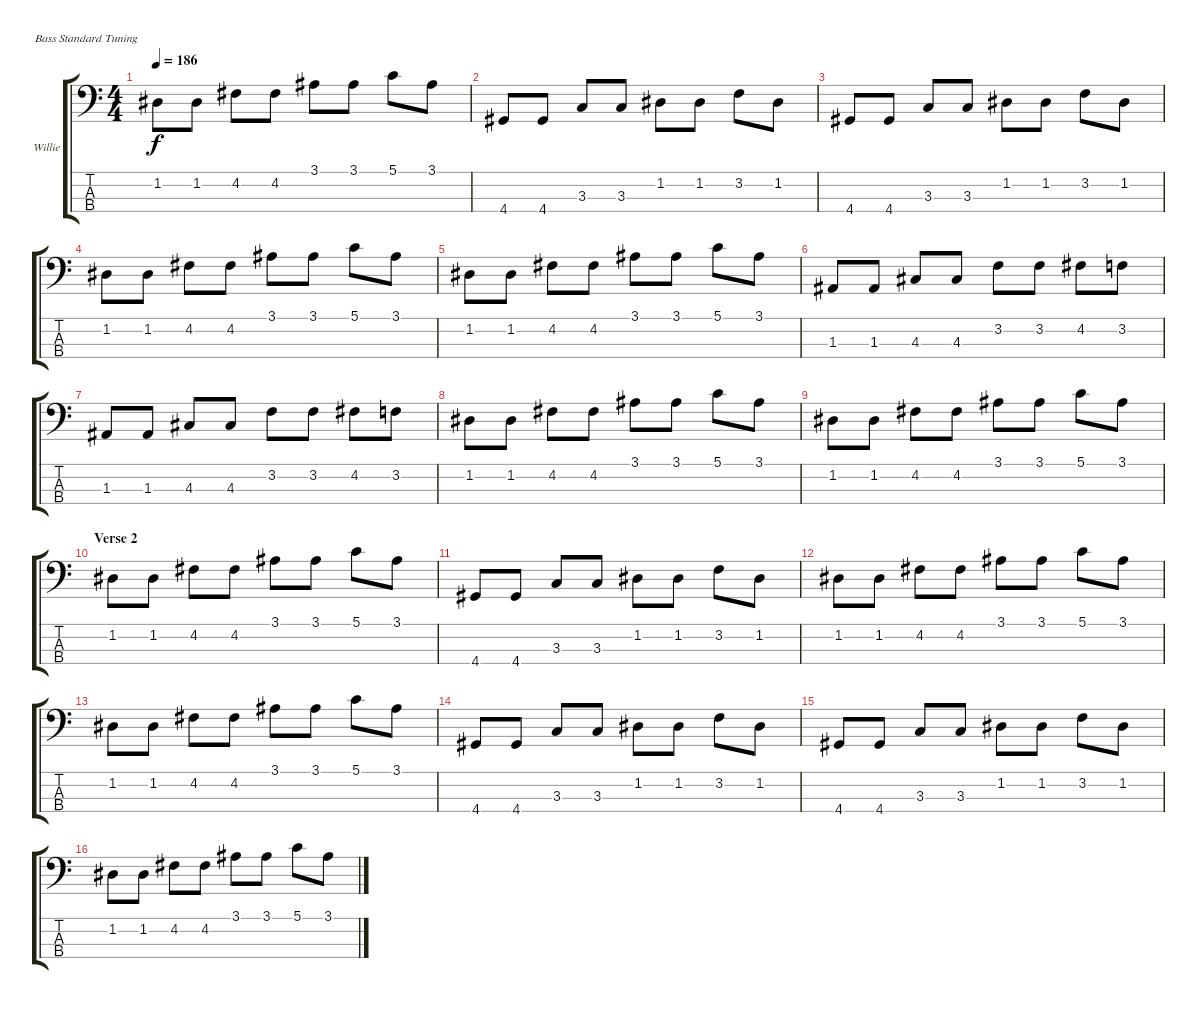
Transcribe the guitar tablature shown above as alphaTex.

\defaultSystemsLayout 4
\bracketExtendMode groupsimilarinstruments
\firstSystemTrackNameOrientation horizontal
\otherSystemsTrackNameOrientation horizontal
\track ("Willie Dixon" "Willie") {instrument electricbassfinger}
\staff {score tabs}
\tuning (G2 D2 A1 E1)
\ts (4 4)
\tempo 186
\clef f4
\scale
0.333333
\ks c
1.2.8{dy f} 1.2.8 4.2.8 4.2.8 3.1.8 3.1.8 5.1.8 3.1.8 |
\scale
0.333333 4.4.8 4.4.8 3.3.8 3.3.8 1.2.8 1.2.8 3.2.8 1.2.8 |
\scale
0.333333 4.4.8 4.4.8 3.3.8 3.3.8 1.2.8 1.2.8 3.2.8 1.2.8 |
\scale
0.333333 1.2.8 1.2.8 4.2.8 4.2.8 3.1.8 3.1.8 5.1.8 3.1.8 |
\scale
0.333333 1.2.8 1.2.8 4.2.8 4.2.8 3.1.8 3.1.8 5.1.8 3.1.8 |
\scale
0.333333 1.3.8 1.3.8 4.3.8 4.3.8 3.2.8 3.2.8 4.2.8 3.2.8 |
\scale
0.333333 1.3.8 1.3.8 4.3.8 4.3.8 3.2.8 3.2.8 4.2.8 3.2.8 |
\scale
0.333333 1.2.8 1.2.8 4.2.8 4.2.8 3.1.8 3.1.8 5.1.8 3.1.8 |
\scale
0.333333 1.2.8 1.2.8 4.2.8 4.2.8 3.1.8 3.1.8 5.1.8 3.1.8 |
\section ("" "Verse 2")
\scale
0.333333 1.2.8 1.2.8 4.2.8 4.2.8 3.1.8 3.1.8 5.1.8 3.1.8 |
\scale
0.333333 4.4.8 4.4.8 3.3.8 3.3.8 1.2.8 1.2.8 3.2.8 1.2.8 |
\scale
0.333333 1.2.8 1.2.8 4.2.8 4.2.8 3.1.8 3.1.8 5.1.8 3.1.8 |
\scale
0.333333 1.2.8 1.2.8 4.2.8 4.2.8 3.1.8 3.1.8 5.1.8 3.1.8 |
\scale
0.333333 4.4.8 4.4.8 3.3.8 3.3.8 1.2.8 1.2.8 3.2.8 1.2.8 |
\scale
0.333333 4.4.8 4.4.8 3.3.8 3.3.8 1.2.8 1.2.8 3.2.8 1.2.8 |
\scale
0.333333 1.2.8 1.2.8 4.2.8 4.2.8 3.1.8 3.1.8 5.1.8 3.1.8
